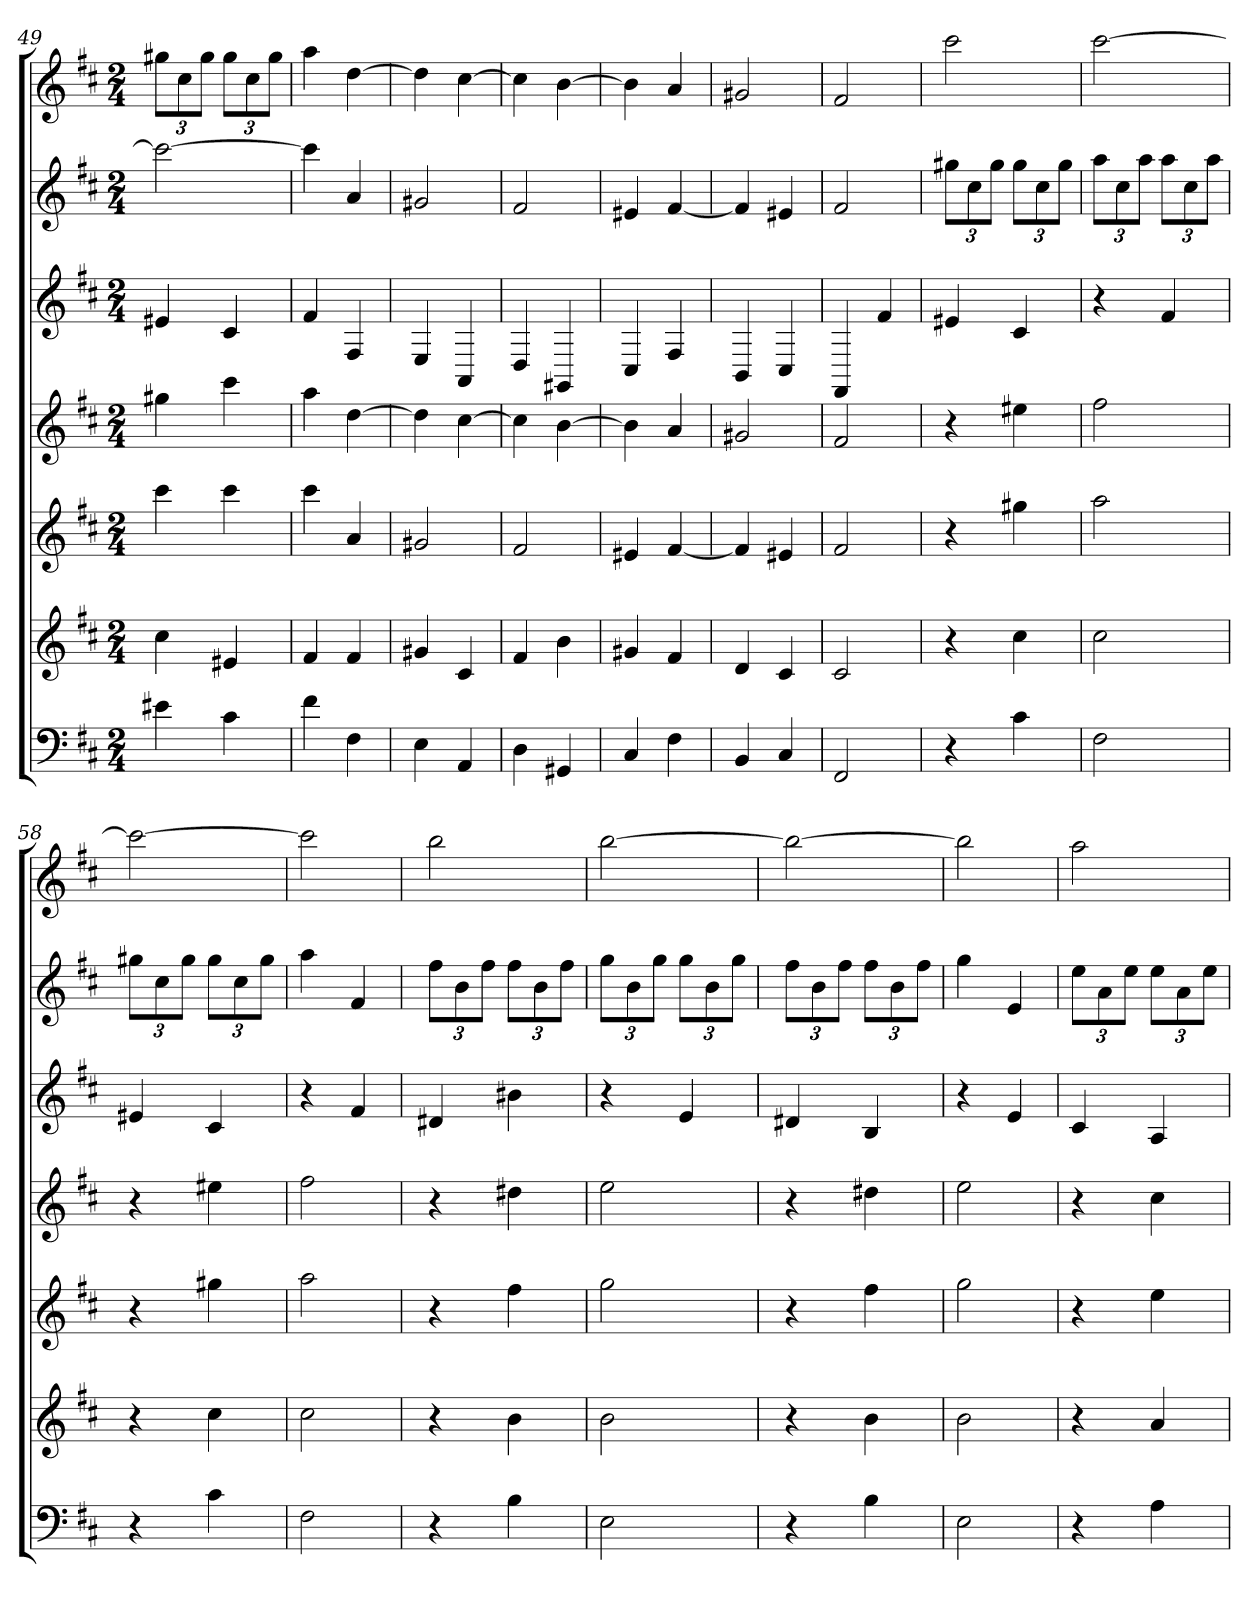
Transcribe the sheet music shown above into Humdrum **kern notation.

**kern	**kern	**kern	**kern	**kern	**kern	**kern
*part7	*part6	*part5	*part4	*part3	*part2	*part1
*staff7	*staff6	*staff5	*staff4	*staff3	*staff2	*staff1
*k[f#c#]	*k[f#c#]	*k[f#c#]	*k[f#c#]	*k[f#c#]	*k[f#c#]	*k[f#c#]
*D:	*D:	*D:	*D:	*D:	*D:	*D:
*M2/4	*M2/4	*M2/4	*M2/4	*M2/4	*M2/4	*M2/4
=49	=49	=49	=49	=49	=49	=49
4e#X	4cc#	4ccc#	4gg#X	4e#X	2ccc#_	12gg#XL
.	.	.	.	.	.	12cc#
.	.	.	.	.	.	12gg#J
4c#	4e#X	4ccc#	4ccc#	4c#	.	12gg#L
.	.	.	.	.	.	12cc#
.	.	.	.	.	.	12gg#J
=50	=50	=50	=50	=50	=50	=50
4f#	4f#	4ccc#	4aa	4f#	4ccc#]	4aa
4F#	4f#	4a	[4dd	4F#	4a	[4dd
=51	=51	=51	=51	=51	=51	=51
4E	4g#X	2g#X	4dd]	4E	2g#X	4dd]
4AA	4c#	.	[4cc#	4AA	.	[4cc#
=52	=52	=52	=52	=52	=52	=52
4D	4f#	2f#	4cc#]	4D	2f#	4cc#]
4GG#X	4b	.	[4b	4GG#X	.	[4b
=53	=53	=53	=53	=53	=53	=53
4C#	4g#X	4e#X	4b]	4C#	4e#X	4b]
4F#	4f#	[4f#	4a	4F#	[4f#	4a
=54	=54	=54	=54	=54	=54	=54
4BB	4d	4f#]	2g#X	4BB	4f#]	2g#X
4C#	4c#	4e#X	.	4C#	4e#X	.
=55	=55	=55	=55	=55	=55	=55
2FF#	2c#	2f#	2f#	4FF#	2f#	2f#
.	.	.	.	4f#	.	.
=56	=56	=56	=56	=56	=56	=56
4r	4r	4r	4r	4e#X	12gg#XL	2ccc#
.	.	.	.	.	12cc#	.
.	.	.	.	.	12gg#J	.
4c#	4cc#	4gg#X	4ee#X	4c#	12gg#L	.
.	.	.	.	.	12cc#	.
.	.	.	.	.	12gg#J	.
=57	=57	=57	=57	=57	=57	=57
2F#	2cc#	2aa	2ff#	4r	12aaL	[2ccc#
.	.	.	.	.	12cc#	.
.	.	.	.	.	12aaJ	.
.	.	.	.	4f#	12aaL	.
.	.	.	.	.	12cc#	.
.	.	.	.	.	12aaJ	.
=58	=58	=58	=58	=58	=58	=58
4r	4r	4r	4r	4e#X	12gg#XL	2ccc#_
.	.	.	.	.	12cc#	.
.	.	.	.	.	12gg#J	.
4c#	4cc#	4gg#X	4ee#X	4c#	12gg#L	.
.	.	.	.	.	12cc#	.
.	.	.	.	.	12gg#J	.
=59	=59	=59	=59	=59	=59	=59
2F#	2cc#	2aa	2ff#	4r	4aa	2ccc#]
.	.	.	.	4f#	4f#	.
=60	=60	=60	=60	=60	=60	=60
4r	4r	4r	4r	4d#X	12ff#L	2bb
.	.	.	.	.	12b	.
.	.	.	.	.	12ff#J	.
4B	4b	4ff#	4dd#X	4b#X	12ff#L	.
.	.	.	.	.	12b	.
.	.	.	.	.	12ff#J	.
=61	=61	=61	=61	=61	=61	=61
2E	2b	2gg	2ee	4r	12ggL	[2bb
.	.	.	.	.	12b	.
.	.	.	.	.	12ggJ	.
.	.	.	.	4e	12ggL	.
.	.	.	.	.	12b	.
.	.	.	.	.	12ggJ	.
=62	=62	=62	=62	=62	=62	=62
4r	4r	4r	4r	4d#X	12ff#L	2bb_
.	.	.	.	.	12b	.
.	.	.	.	.	12ff#J	.
4B	4b	4ff#	4dd#X	4B	12ff#L	.
.	.	.	.	.	12b	.
.	.	.	.	.	12ff#J	.
=63	=63	=63	=63	=63	=63	=63
2E	2b	2gg	2ee	4r	4gg	2bb]
.	.	.	.	4e	4e	.
=64	=64	=64	=64	=64	=64	=64
4r	4r	4r	4r	4c#	12eeL	2aa
.	.	.	.	.	12a	.
.	.	.	.	.	12eeJ	.
4A	4a	4ee	4cc#	4A	12eeL	.
.	.	.	.	.	12a	.
.	.	.	.	.	12eeJ	.
=	=	=	=	=	=	=
*-	*-	*-	*-	*-	*-	*-
